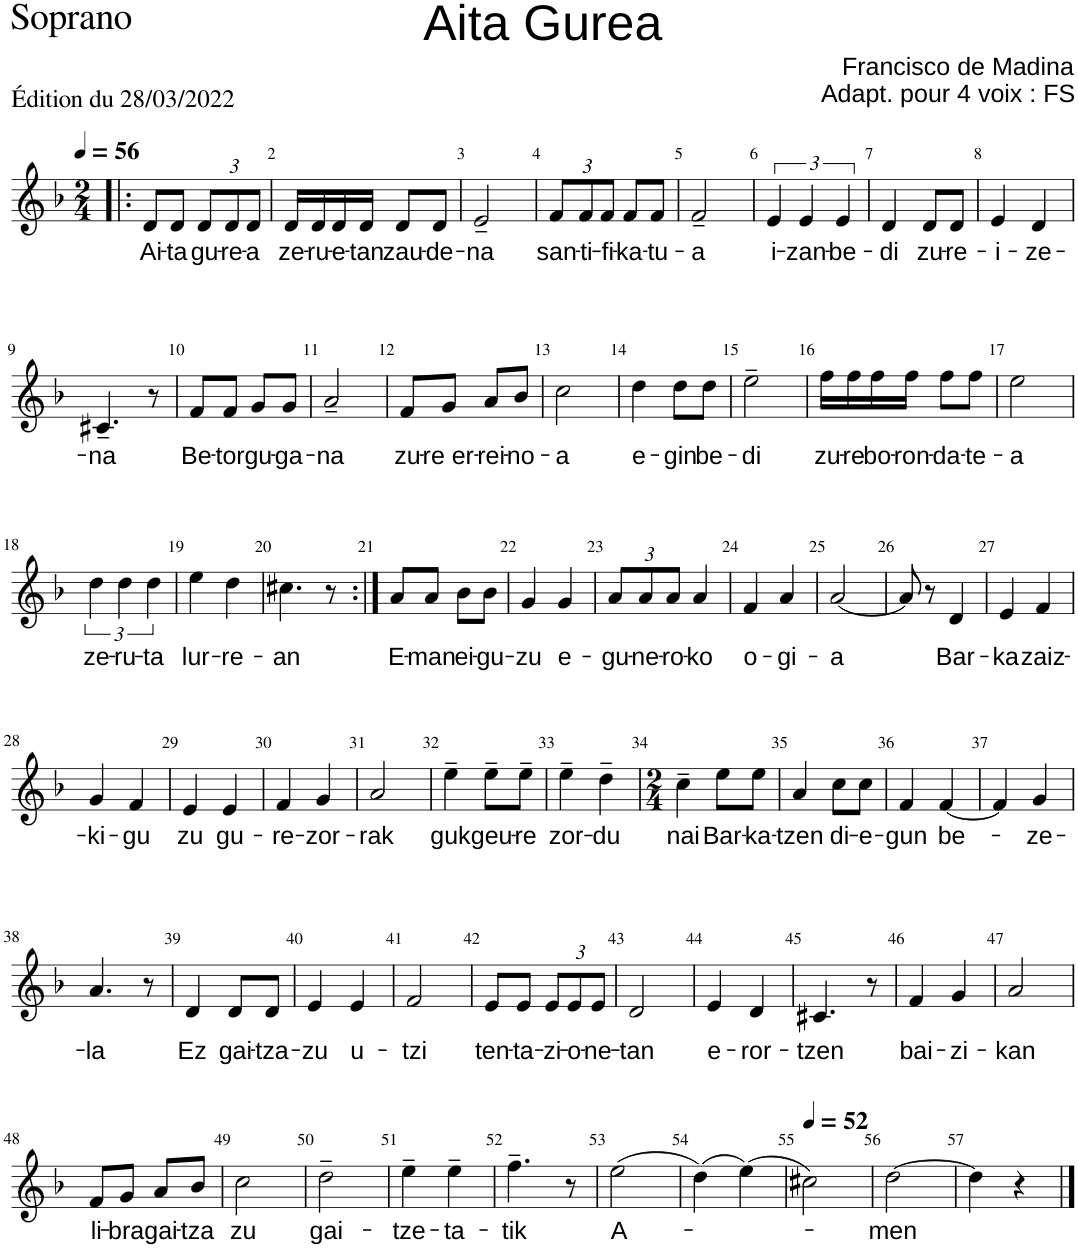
**kern	**text
*part1	*part1
*staff1	*staff1
*I"Soprano	*
*I'S	*
*clefG2	*
*k[b-]	*
*M2/4	*
*MM56	*
=1!|:	=1!|:
!	!LO:LY:b
8d/L	Ai-
!	!LO:LY:b
8d/J	-ta
*Xbrackettup	*
!	!LO:LY:b
12d/L	gu-
!	!LO:LY:b
12d/	-re-
!	!LO:LY:b
12d/J	-a
=2	=2
!	!LO:LY:b
16d/LL	ze-
!	!LO:LY:b
16d/	-ru-
!	!LO:LY:b
16d/	-e-
!	!LO:LY:b
16d/JJ	-tan
!	!LO:LY:b
8d/L	zau-
!	!LO:LY:b
8d/J	-de-
=3	=3
!	!LO:LY:b
2e~/	-na
=4	=4
!	!LO:LY:b
12f/L	san-
!	!LO:LY:b
12f/	-ti-
!	!LO:LY:b
12f/J	-fi-
!	!LO:LY:b
8f/L	-ka-
!	!LO:LY:b
8f/J	-tu-
=5	=5
!	!LO:LY:b
2f~/	-a
=6	=6
*brackettup	*
!	!LO:LY:b
6e/	i-
!	!LO:LY:b
6e/	-zan-
!	!LO:LY:b
6e/	-be-
=7	=7
!	!LO:LY:b
4d/	-di
!	!LO:LY:b
8d/L	zu-
!	!LO:LY:b
8d/J	-re-
=8	=8
!	!LO:LY:b
4e/	-i-
!	!LO:LY:b
4d/	-ze-
!!LO:LB:g=z
=9	=9
!	!LO:LY:b
4.c#X~/	-na
8r	.
=10	=10
!	!LO:LY:b
8f/L	Be-
!	!LO:LY:b
8f/J	-tor
!	!LO:LY:b
8g/L	gu-
!	!LO:LY:b
8g/J	-ga-
=11	=11
!	!LO:LY:b
2a~/	-na
=12	=12
!	!LO:LY:b
8f/L	zu-
!	!LO:LY:b
8g/J	-re er-
!	!LO:LY:b
8a/L	-rei-
!	!LO:LY:b
8b-/J	-no-
=13	=13
!	!LO:LY:b
2cc\	-a
=14	=14
!	!LO:LY:b
4dd\	e-
!	!LO:LY:b
8dd\L	-gin
!	!LO:LY:b
8dd\J	be-
=15	=15
!	!LO:LY:b
2ee~\	-di
=16	=16
!	!LO:LY:b
16ff\LL	zu-
!	!LO:LY:b
16ff\	-re
!	!LO:LY:b
16ff\	bo-
!	!LO:LY:b
16ff\JJ	-ron-
!	!LO:LY:b
8ff\L	-da-
!	!LO:LY:b
8ff\J	-te-
=17	=17
!	!LO:LY:b
2ee\	-a
!!LO:LB:g=z
=18	=18
!	!LO:LY:b
6dd\	ze-
!	!LO:LY:b
6dd\	-ru-
!	!LO:LY:b
6dd\	-ta
=19	=19
!	!LO:LY:b
4ee\	lur-
!	!LO:LY:b
4dd\	-re-
=20	=20
!	!LO:LY:b
4.cc#X\	-an
8r	.
=21:|!	=21:|!
!	!LO:LY:b
8a/L	E-
!	!LO:LY:b
8a/J	-man
!	!LO:LY:b
8b-\L	ei-
!	!LO:LY:b
8b-\J	-gu-
=22	=22
!	!LO:LY:b
4g/	-zu
!	!LO:LY:b
4g/	e-
=23	=23
*Xbrackettup	*
!	!LO:LY:b
12a/L	-gu-
!	!LO:LY:b
12a/	-ne-
!	!LO:LY:b
12a/J	-ro-
!	!LO:LY:b
4a/	-ko
=24	=24
!	!LO:LY:b
4f/	o-
!	!LO:LY:b
4a/	-gi-
=25	=25
!	!LO:LY:b
[2a/	-a
=26	=26
8a/]	.
8r	.
!	!LO:LY:b
4d/	Bar-
=27	=27
!	!LO:LY:b
4e/	-ka
!	!LO:LY:b
4f/	zaiz-
!!LO:LB:g=z
=28	=28
!	!LO:LY:b
4g/	-ki-
!	!LO:LY:b
4f/	-gu
=29	=29
!	!LO:LY:b
4e/	zu
!	!LO:LY:b
4e/	gu-
=30	=30
!	!LO:LY:b
4f/	-re-
!	!LO:LY:b
4g/	-zor-
=31	=31
!	!LO:LY:b
2a/	-rak
=32	=32
!	!LO:LY:b
4ee~\	guk
!	!LO:LY:b
8ee~\L	geu-
!	!LO:LY:b
8ee~\J	-re
=33	=33
!	!LO:LY:b
4ee~\	zor-
!	!LO:LY:b
4dd~\	-du
=34	=34
*M2/4	*
!	!LO:LY:b
4cc~\	nai
!	!LO:LY:b
8ee\L	Bar-
!	!LO:LY:b
8ee\J	-ka-
=35	=35
!	!LO:LY:b
4a/	-tzen
!	!LO:LY:b
8cc\L	di-
!	!LO:LY:b
8cc\J	-e-
=36	=36
!	!LO:LY:b
4f/	-gun
!	!LO:LY:b
[4f/	be-
=37	=37
4f/]	.
!	!LO:LY:b
4g/	-ze-
!!LO:LB:g=z
=38	=38
!	!LO:LY:b
4.a/	-la
8r	.
=39	=39
!	!LO:LY:b
4d/	Ez
!	!LO:LY:b
8d/L	gai-
!	!LO:LY:b
8d/J	-tza-
=40	=40
!	!LO:LY:b
4e/	-zu
!	!LO:LY:b
4e/	u-
=41	=41
!	!LO:LY:b
2f/	-tzi
=42	=42
!	!LO:LY:b
8e/L	ten-
!	!LO:LY:b
8e/J	-ta-
!	!LO:LY:b
12e/L	-zi-
!	!LO:LY:b
12e/	-o-
!	!LO:LY:b
12e/J	-ne-
=43	=43
!	!LO:LY:b
2d/	-tan
=44	=44
!	!LO:LY:b
4e/	e-
!	!LO:LY:b
4d/	-ror-
=45	=45
!	!LO:LY:b
4.c#X/	-tzen
8r	.
=46	=46
!	!LO:LY:b
4f/	bai-
!	!LO:LY:b
4g/	-zi-
=47	=47
!	!LO:LY:b
2a/	-kan
!!LO:LB:g=z
=48	=48
!	!LO:LY:b
8f/L	li-
!	!LO:LY:b
8g/J	-bra
!	!LO:LY:b
8a/L	gai-
!	!LO:LY:b
8b-/J	-tza
=49	=49
!	!LO:LY:b
2cc\	zu
=50	=50
!	!LO:LY:b
2dd~\	gai-
=51	=51
!	!LO:LY:b
4ee~\	-tze-
!	!LO:LY:b
4ee~\	-ta-
=52	=52
!	!LO:LY:b
4.ff~\	-tik
8r	.
=53	=53
!	!LO:LY:b
(2ee\	A-
=54	=54
(4dd\)	.
(4ee\)	.
=55	=55
*MM52	*
2cc#X\)	.
=56	=56
!	!LO:LY:b
[2dd\	-men
=57	=57
4dd\]	.
4r	.
==	==
*-	*-
